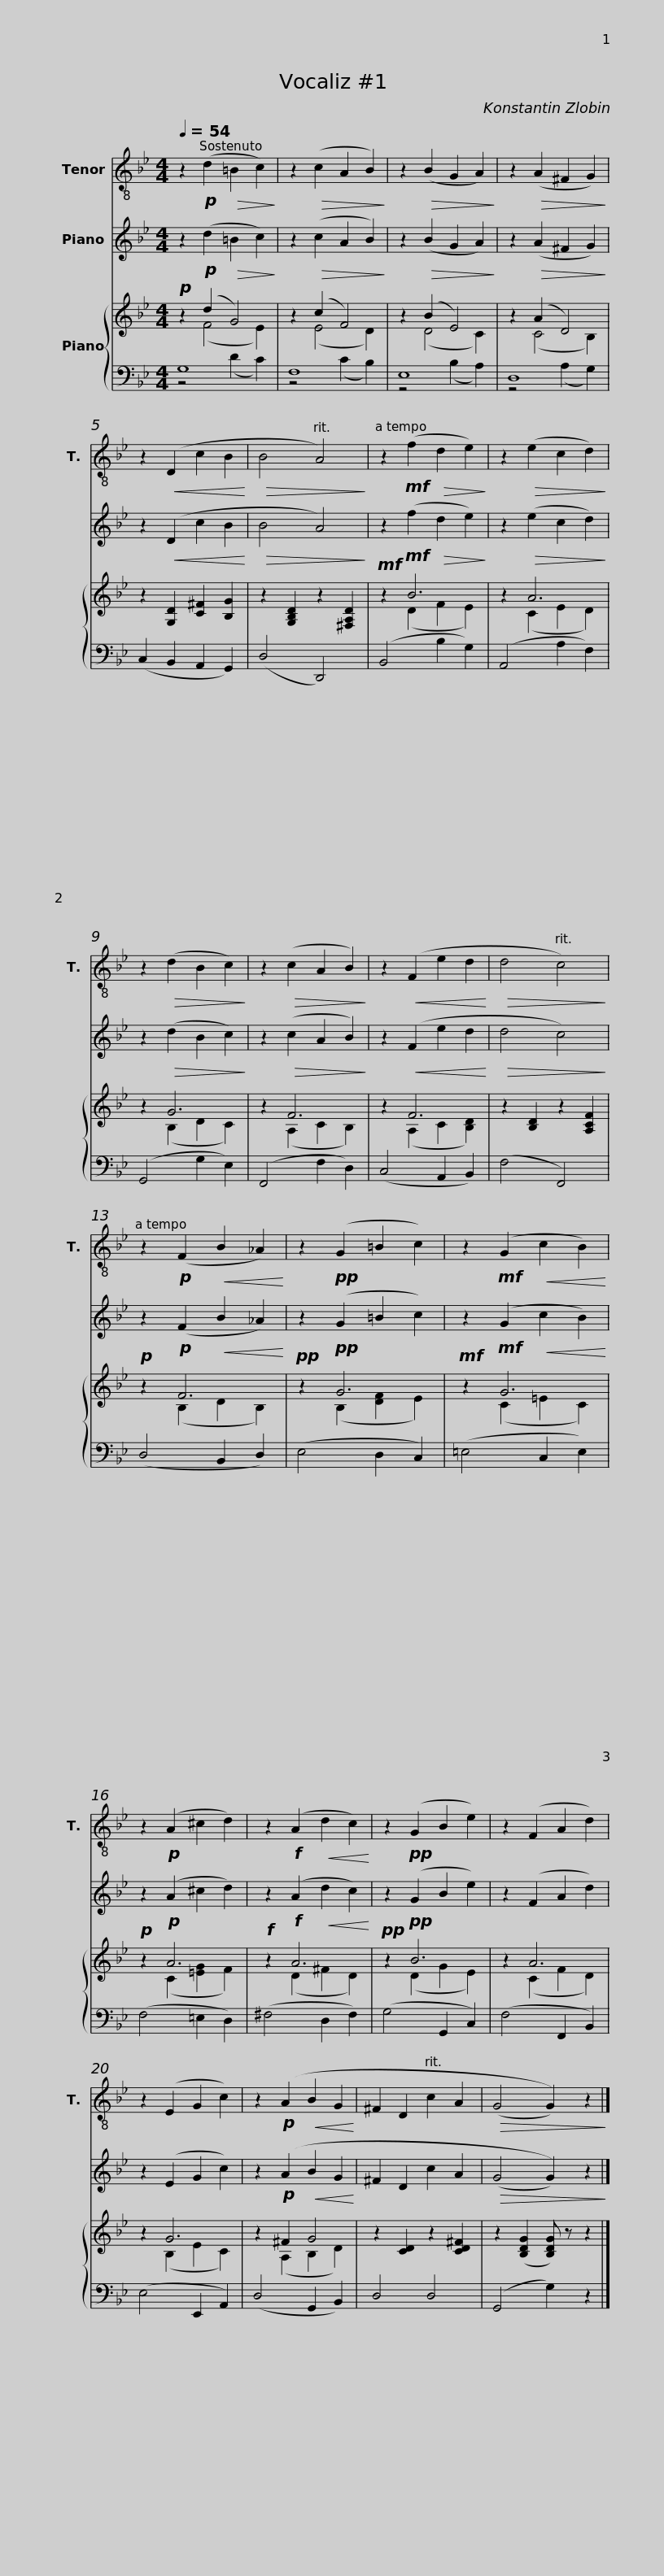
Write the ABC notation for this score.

X:1
%%score 1 2 { ( 3 4 ) | ( 5 6 ) }
L:1/8
Q:1/4=54
M:4/4
I:linebreak $
K:Bb
V:1 treble-8
V:2 treble
V:3 treble
V:4 treble
V:5 bass
V:6 bass
V:1
 z2!p! (d2!>(! =B2 c2)!>)! | z2!>(! (c2 A2 B2)!>)! | z2!>(! (B2 G2 A2)!>)! | z2!>(! (A2 ^F2 G2)!>)! | z2!<(! (D2 c2 B2!<)! |$ %5
!>(! B4 A4)!>)! | z2!mf! (f2!>(! d2 e2)!>)! | z2!>(! (e2 c2 d2)!>)! | z2!>(! (d2 B2 c2)!>)! | z2!>(! (c2 A2 B2)!>)! | %10
 z2!<(! (F2 e2 d2!<)! |$!>(! d4 c4)!>)! | z2!p! (F2!<(! B2 _A2)!<)! | z2!pp! (G2 =B2 c2) | z2!mf! (G2!<(! c2 B2)!<)! | %15
 z2!p! (A2 ^c2 d2) | z2!f! (A2!<(! d2 c2)!<)! |$ z2!pp! (G2 B2 e2) | z2 (F2 A2 d2) | z2 (E2 G2 c2) | %20
 z2!p! (A2!<(! B2 G2!<)! | ^F2 D2 c2 A2 |!>(! (G4 G2)) z2!>)! |] %23
V:2
 z2!p! (d2!>(! =B2 c2)!>)! | z2!>(! (c2 A2 B2)!>)! | z2!>(! (B2 G2 A2)!>)! | z2!>(! (A2 ^F2 G2)!>)! | z2!<(! (D2 c2 B2!<)! |$ %5
!>(! B4 A4)!>)! | z2!mf! (f2!>(! d2 e2)!>)! | z2!>(! (e2 c2 d2)!>)! | z2!>(! (d2 B2 c2)!>)! | z2!>(! (c2 A2 B2)!>)! | %10
 z2!<(! (F2 e2 d2!<)! |$!>(! d4 c4)!>)! | z2!p! (F2!<(! B2 _A2)!<)! | z2!pp! (G2 =B2 c2) | z2!mf! (G2!<(! c2 B2)!<)! | %15
 z2!p! (A2 ^c2 d2) | z2!f! (A2!<(! d2 c2)!<)! |$ z2!pp! (G2 B2 e2) | z2 (F2 A2 d2) | z2 (E2 G2 c2) | %20
 z2!p! (A2!<(! B2 G2!<)! | ^F2 D2 c2 A2 |!>(! (G4 G2)) z2!>)! |] %23
V:3
!p! z2 (d2 G4) | z2 (c2 F4) | z2 (B2 E4) | z2 (A2 D4) | z2 [G,D]2 [C^F]2 [B,G]2 |$ %5
 z2 [G,B,D]2 z2 [^F,A,D]2 |!mf! z2 B6 | z2 A6 | z2 G6 | z2 F6 | %10
 z2 F6 |$ z2 [B,D]2 z2 [A,CF]2 |!p! z2 F6 |!pp! z2 G6 |!mf! z2 G6 | %15
!p! z2 A6 |!f! z2 A6 |$!pp! z2 B6 | z2 A6 | z2 G6 | %20
 z2 ^F2 G4 | z2 [CD]2 z2 [CD^F]2 | z2 ([B,DG]2 [B,DG]) z z2 |] %23
V:4
 x2 (F4 E2) | x2 (E4 D2) | x2 (D4 C2) | x2 (C4 B,2) | x8 |$ %5
 x8 | x2 (D2 F2 E2) | x2 (C2 E2 D2) | x2 (B,2 D2 C2) | x2 (A,2 C2 B,2) | %10
 x2 (A,2 C2 [B,D]2) |$ x8 | x2 (B,2 D2 B,2) | x2 (B,2 [DF]2 E2) | x2 (C2 =E2 C2) | %15
 x2 (C2 [=EG]2 F2) | x2 (D2 ^F2 D2) |$ x2 (D2 G2 E2) | x2 (C2 F2 D2) | x2 (B,2 E2 C2) | %20
 x2 (A,2 B,2 D2) | x8 | x8 |] %23
V:5
 G,8 | F,8 | E,8 | D,8 | (C,2 B,,2 A,,2 G,,2) |$ %5
 (D,4 D,,4) | (B,,4 B,2 G,2) | (A,,4 A,2 F,2) | (G,,4 G,2 E,2) | (F,,4 F,2 D,2) | %10
 (C,4 A,,2 B,,2) |$ (F,4 F,,4) | (D,4 B,,2 D,2) | (E,4 D,2 C,2) | (=E,4 C,2 E,2) | %15
 (F,4 =E,2 D,2) | (^F,4 D,2 F,2) |$ (G,4 G,,2 C,2) | (F,4 F,,2 B,,2) | (E,4 E,,2 A,,2) | %20
 (D,4 G,,2 B,,2) | D,4 D,4 | (G,,4 G,2) z2 |] %23
V:6
 z4 (D2 C2) | z4 (C2 B,2) | z4 (B,2 A,2) | z4 (A,2 G,2) | x8 |$ %5
 x8 | x8 | x8 | x8 | x8 | %10
 x8 |$ x8 | x8 | x8 | x8 | %15
 x8 | x8 |$ x8 | x8 | x8 | %20
 x8 | x8 | x8 |] %23
